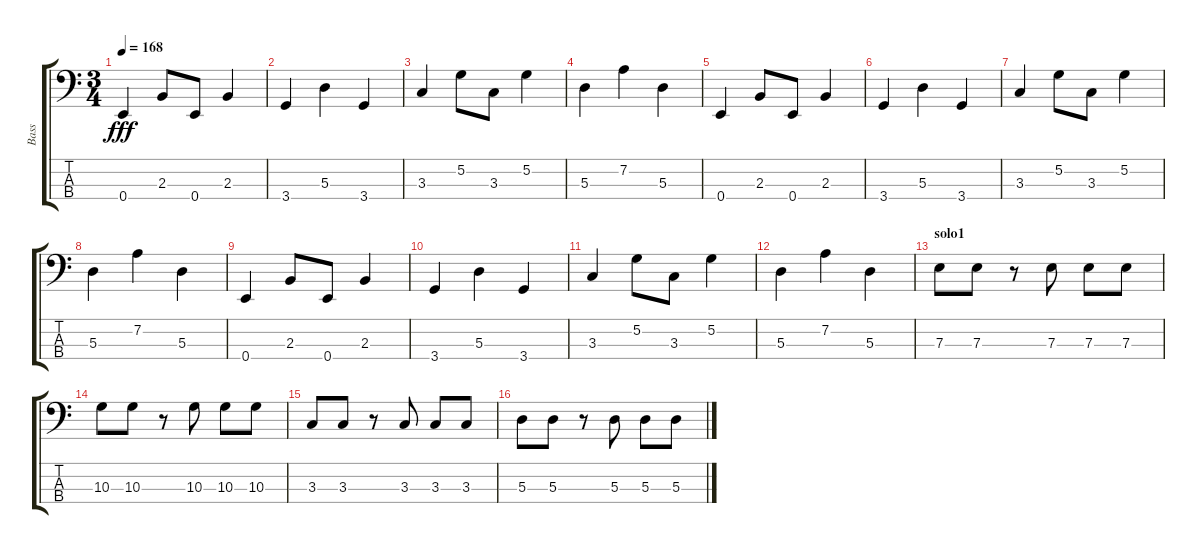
\track ("Bass" "Bass") {instrument electricbassfinger}
\staff {score tabs}
\tuning (G2 D2 A1 E1) {hide}
\ts (3 4)
\tempo 168
\clef f4
\ks c
0.4.4{dy fff} 2.3.8 0.4.8 2.3.4 |
3.4.4 5.3.4 3.4.4 |
3.3.4 5.2.8 3.3.8 5.2.4 |
5.3.4 7.2.4 5.3.4 |
0.4.4 2.3.8 0.4.8 2.3.4 |
3.4.4 5.3.4 3.4.4 |
3.3.4 5.2.8 3.3.8 5.2.4 |
5.3.4 7.2.4 5.3.4 |
0.4.4 2.3.8 0.4.8 2.3.4 |
3.4.4 5.3.4 3.4.4 |
3.3.4 5.2.8 3.3.8 5.2.4 |
5.3.4 7.2.4 5.3.4 |
\section ("" "solo1")
7.3.8 7.3.8 r.8 7.3.8 7.3.8 7.3.8 |
10.3.8 10.3.8 r.8 10.3.8 10.3.8 10.3.8 |
3.3.8 3.3.8 r.8 3.3.8 3.3.8 3.3.8 |
5.3.8 5.3.8 r.8 5.3.8 5.3.8 5.3.8
